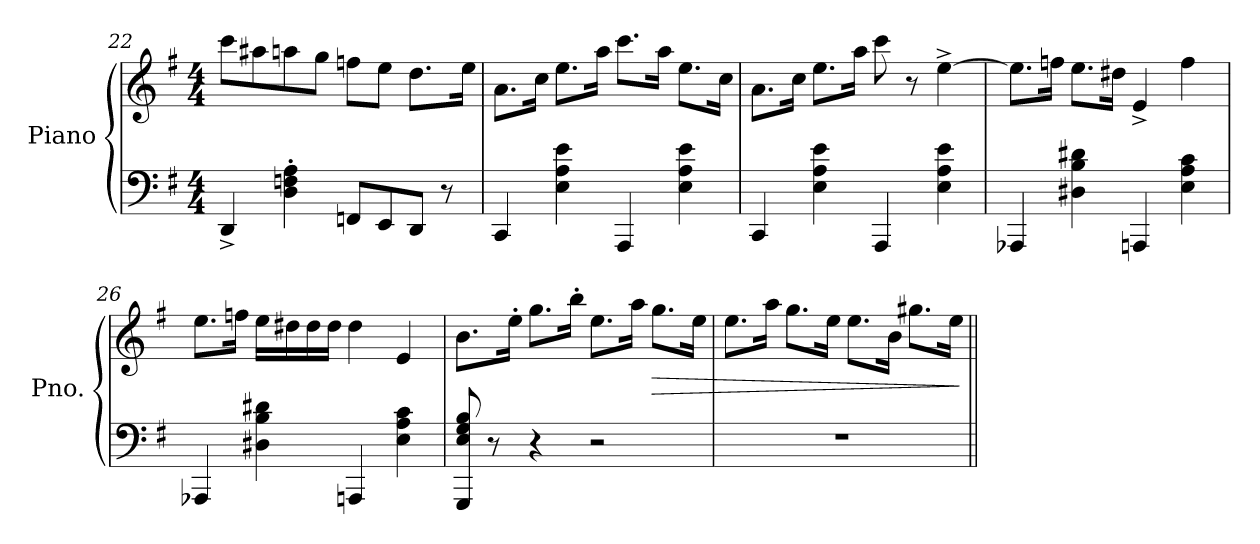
**kern	**kern	**dynam
*part1	*part1	*part1
*staff2	*staff1	*staff1/2
*I"Piano	*	*
*I'Pno.	*	*
*clefF4	*clefG2	*
*k[f#]	*k[f#]	*
*M4/4	*M4/4	*
=22	=22	=22
4DD^/	8ccc\L	.
.	8aa#X\	.
4D\' 4Fn\' 4A\'	8aan\	.
.	8gg\J	.
8FFn/L	8ffn\L	.
8EE/	8ee\J	.
8DD/J	8.dd\L	.
8r	.	.
.	16ee\Jk	.
=23	=23	=23
4CC/	8.a\L	.
.	16cc\Jk	.
4E\ 4A\ 4e\	8.ee\L	.
.	16aa\Jk	.
4AAA/	8.ccc\L	.
.	16aa\Jk	.
4E\ 4A\ 4e\	8.ee\L	.
.	16cc\Jk	.
=24	=24	=24
4CC/	8.a\L	.
.	16cc\Jk	.
4E\ 4A\ 4e\	8.ee\L	.
.	16aa\Jk	.
4AAA/	8ccc\	.
.	8r	.
4E\ 4A\ 4e\	[4ee^\	.
!!LO:LB:g=z
=25	=25	=25
4AAA-X/	8.ee\L]	.
.	16ffn\Jk	.
4D#X\ 4B\ 4d#X\	8.ee\L	.
.	16dd#X\Jk	.
4AAAn/	4e^/	.
4E\ 4A\ 4c\	4ff\	.
=26	=26	=26
4AAA-X/	8.ee\L	.
.	16ffn\Jk	.
4D#X\ 4B\ 4d#X\	16ee\LL	.
.	16dd#X\	.
.	16dd#\	.
.	16dd#\JJ	.
4AAAn/	4dd#\	.
4E\ 4A\ 4c\	4e/	.
=27	=27	=27
8GGG/ 8E/ 8G/ 8B/	8.b\L	.
8r	.	.
.	16ee'\Jk	.
4r	8.gg\L	.
.	16bb'\Jk	.
2r	8.ee\L	.
.	16aa\Jk	.
!	!	!LO:HP:b
.	8.gg\L	>
.	16ee\Jk	.
=28	=28	=28
*	*MM107	*
1r	8.ee\L	.
.	16aa\Jk	.
.	8.gg\L	.
.	16ee\Jk	.
*	*MM104	*
.	8.ee\L	.
.	16b\Jk	.
*	*MM100	*
.	8.gg#X\L	.
.	16ee\Jk	.
.	.	]
=||	=||	=||
*-	*-	*-
